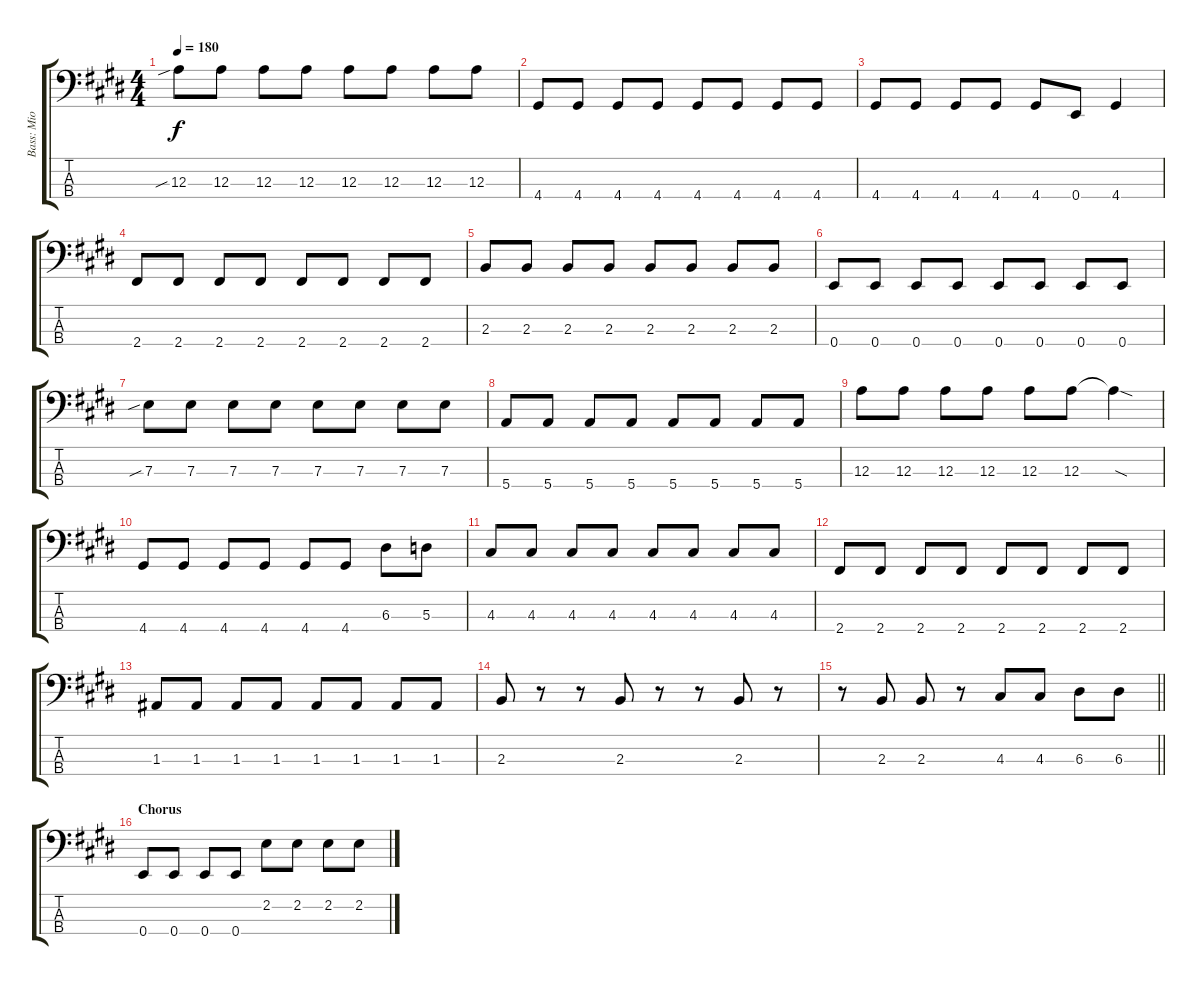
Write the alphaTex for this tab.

\track ("Bass: Mio Akiyama" "Bass: Mio ") {instrument electricbassfinger}
\staff {score tabs}
\tuning (G2 D2 A1 E1) {hide}
\ts (4 4)
\tempo 180
\clef f4
\ks e
12.3{sib}.8{dy f} 12.3.8 12.3.8 12.3.8 12.3.8 12.3.8 12.3.8 12.3.8 |
4.4.8 4.4.8 4.4.8 4.4.8 4.4.8 4.4.8 4.4.8 4.4.8 |
4.4.8 4.4.8 4.4.8 4.4.8 4.4.8 0.4.8 4.4.4 |
2.4.8 2.4.8 2.4.8 2.4.8 2.4.8 2.4.8 2.4.8 2.4.8 |
2.3.8 2.3.8 2.3.8 2.3.8 2.3.8 2.3.8 2.3.8 2.3.8 |
0.4.8 0.4.8 0.4.8 0.4.8 0.4.8 0.4.8 0.4.8 0.4.8 |
7.3{sib}.8 7.3.8 7.3.8 7.3.8 7.3.8 7.3.8 7.3.8 7.3.8 |
5.4.8 5.4.8 5.4.8 5.4.8 5.4.8 5.4.8 5.4.8 5.4.8 |
12.3.8 12.3.8 12.3.8 12.3.8 12.3.8 12.3.8 12.3{sod t}.4 |
4.4.8 4.4.8 4.4.8 4.4.8 4.4.8 4.4.8 6.3.8 5.3.8 |
4.3.8 4.3.8 4.3.8 4.3.8 4.3.8 4.3.8 4.3.8 4.3.8 |
2.4.8 2.4.8 2.4.8 2.4.8 2.4.8 2.4.8 2.4.8 2.4.8 |
1.3.8 1.3.8 1.3.8 1.3.8 1.3.8 1.3.8 1.3.8 1.3.8 |
2.3.8 r.8 r.8 2.3.8 r.8 r.8 2.3.8 r.8 |
\barLineRight lightlight
r.8 2.3.8 2.3.8 r.8 4.3.8 4.3.8 6.3.8 6.3.8 |
\section ("" "Chorus")
0.4.8 0.4.8 0.4.8 0.4.8 2.2.8 2.2.8 2.2.8 2.2.8
